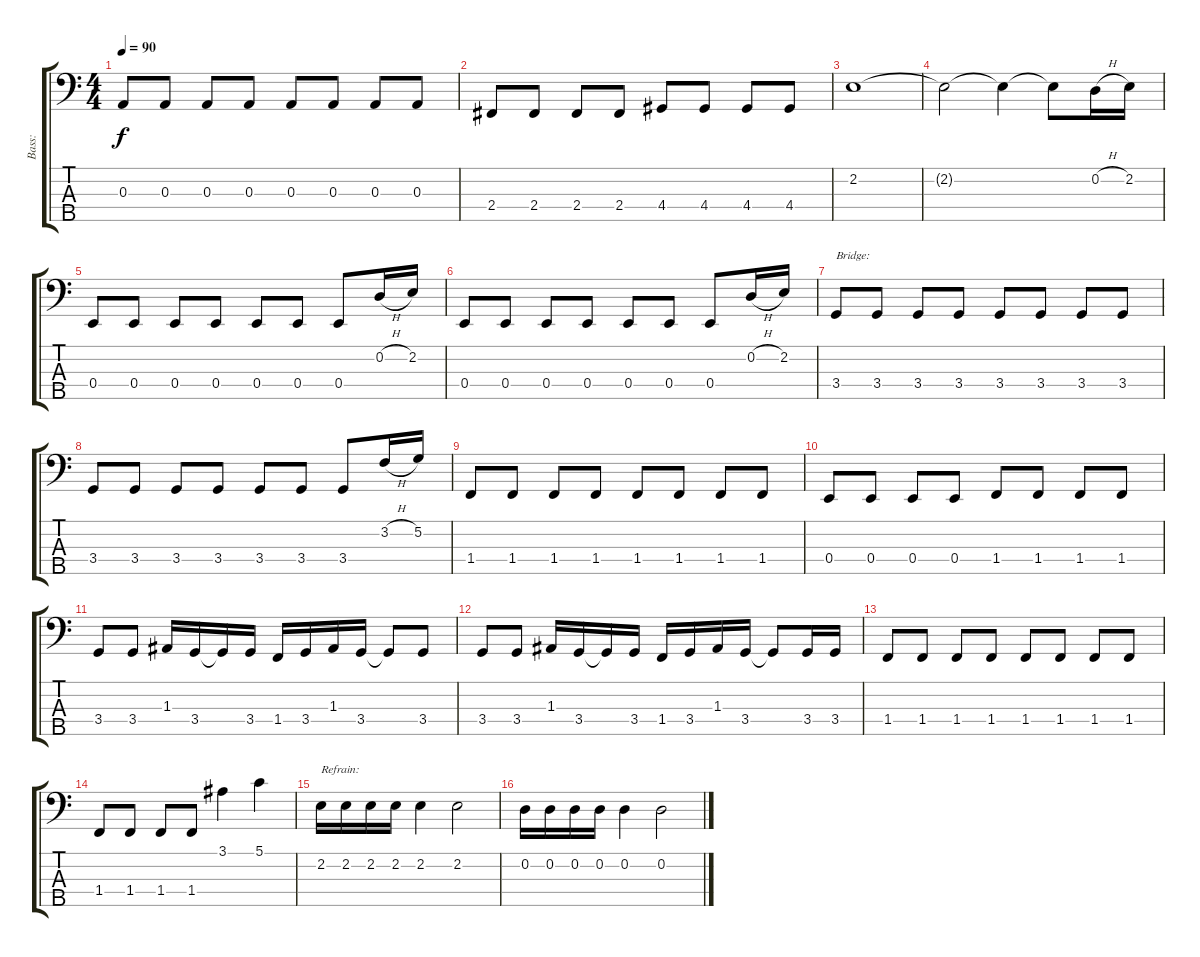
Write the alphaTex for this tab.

\track ("Bass:" "Bass:") {instrument electricbasspick}
\staff {score tabs}
\tuning (G2 D2 A1 E1 B0) {hide}
\ts (4 4)
\tempo 90
\clef f4
\ks c
0.3.8{dy f} 0.3.8 0.3.8 0.3.8 0.3.8 0.3.8 0.3.8 0.3.8 |
2.4.8 2.4.8 2.4.8 2.4.8 4.4.8 4.4.8 4.4.8 4.4.8 |
2.2.1 |
2.2{t}.2 2.2{t}.4 2.2{t}.8 0.2{h}.16 2.2.16 |
0.4.8 0.4.8 0.4.8 0.4.8 0.4.8 0.4.8 0.4.8 0.2{h}.16 2.2.16 |
0.4.8 0.4.8 0.4.8 0.4.8 0.4.8 0.4.8 0.4.8 0.2{h}.16 2.2.16 |
3.4.8{txt "Bridge:"} 3.4.8 3.4.8 3.4.8 3.4.8 3.4.8 3.4.8 3.4.8 |
3.4.8 3.4.8 3.4.8 3.4.8 3.4.8 3.4.8 3.4.8 3.2{h}.16 5.2.16 |
1.4.8 1.4.8 1.4.8 1.4.8 1.4.8 1.4.8 1.4.8 1.4.8 |
0.4.8 0.4.8 0.4.8 0.4.8 1.4.8 1.4.8 1.4.8 1.4.8 |
3.4.8 3.4.8 1.3.16 3.4.16 3.4{t}.16 3.4.16 1.4.16 3.4.16 1.3.16 3.4.16 3.4{t}.8 3.4.8 |
3.4.8 3.4.8 1.3.16 3.4.16 3.4{t}.16 3.4.16 1.4.16 3.4.16 1.3.16 3.4.16 3.4{t}.8 3.4.16 3.4.16 |
1.4.8 1.4.8 1.4.8 1.4.8 1.4.8 1.4.8 1.4.8 1.4.8 |
1.4.8 1.4.8 1.4.8 1.4.8 3.1.4 5.1.4 |
2.2.16{txt "Refrain:"} 2.2.16 2.2.16 2.2.16 2.2.4 2.2.2 |
0.2.16 0.2.16 0.2.16 0.2.16 0.2.4 0.2.2
